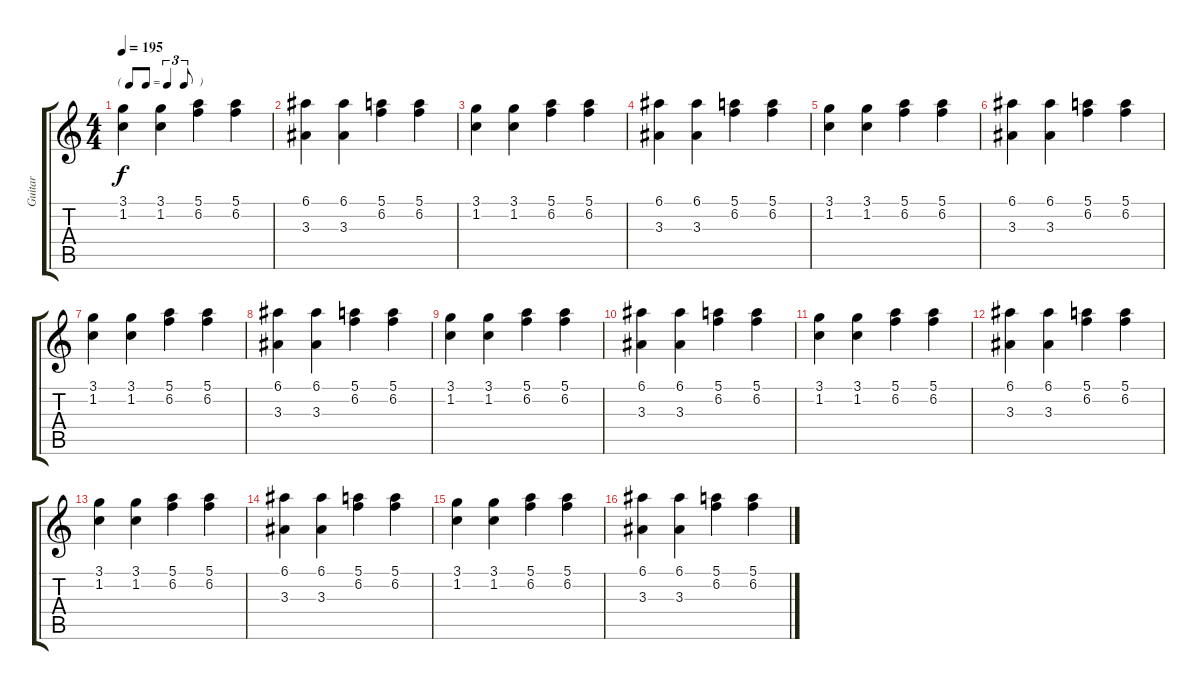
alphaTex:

\track ("Guitar" "Guitar") {instrument electricguitarclean}
\staff {score tabs}
\tuning (E4 B3 G3 D3 A2 E2) {hide}
\ts (4 4)
\tf triplet8th
\tempo 195
\clef g2
\ks c
(3.1 1.2).4{dy f instrument electricguitarclean} (3.1 1.2).4 (5.1 6.2).4 (5.1 6.2).4 |
(6.1 3.3).4 (6.1 3.3).4 (5.1 6.2).4 (5.1 6.2).4 |
(3.1 1.2).4 (3.1 1.2).4 (5.1 6.2).4 (5.1 6.2).4 |
(6.1 3.3).4 (6.1 3.3).4 (5.1 6.2).4 (5.1 6.2).4 |
(3.1 1.2).4 (3.1 1.2).4 (5.1 6.2).4 (5.1 6.2).4 |
(6.1 3.3).4 (6.1 3.3).4 (5.1 6.2).4 (5.1 6.2).4 |
(3.1 1.2).4 (3.1 1.2).4 (5.1 6.2).4 (5.1 6.2).4 |
(6.1 3.3).4 (6.1 3.3).4 (5.1 6.2).4 (5.1 6.2).4 |
(3.1 1.2).4 (3.1 1.2).4 (5.1 6.2).4 (5.1 6.2).4 |
(6.1 3.3).4 (6.1 3.3).4 (5.1 6.2).4 (5.1 6.2).4 |
(3.1 1.2).4 (3.1 1.2).4 (5.1 6.2).4 (5.1 6.2).4 |
(6.1 3.3).4 (6.1 3.3).4 (5.1 6.2).4 (5.1 6.2).4 |
(3.1 1.2).4 (3.1 1.2).4 (5.1 6.2).4 (5.1 6.2).4 |
(6.1 3.3).4 (6.1 3.3).4 (5.1 6.2).4 (5.1 6.2).4 |
(3.1 1.2).4 (3.1 1.2).4 (5.1 6.2).4 (5.1 6.2).4 |
(6.1 3.3).4 (6.1 3.3).4 (5.1 6.2).4 (5.1 6.2).4
